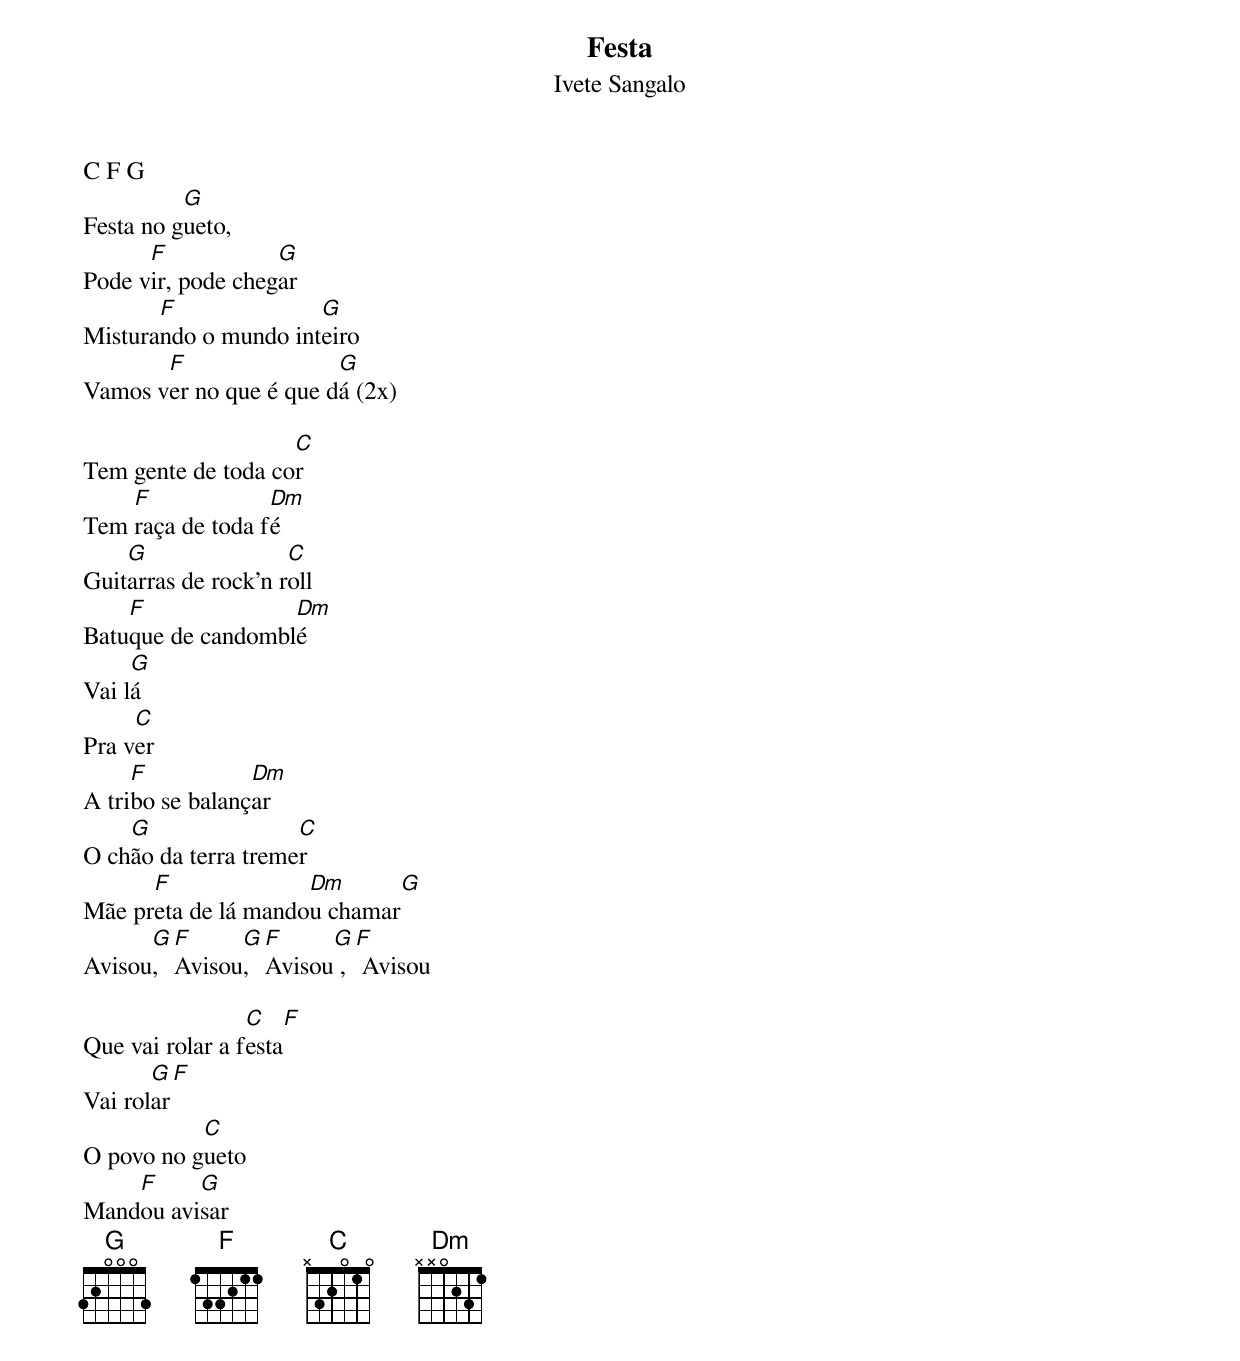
Festa
Ivete Sangalo

C F G
          G
Festa no gueto,
      F            G
Pode vir, pode chegar
       F              G
Misturando o mundo inteiro
       F                G
Vamos ver no que é que dá (2x)

                    C
Tem gente de toda cor
    F             Dm
Tem raça de toda fé
    G                C
Guitarras de rock'n roll
    F              Dm
Batuque de candomblé
     G
Vai lá
     C
Pra ver
     F           Dm
A tribo se balançar
    G                C
O chão da terra tremer
      F              Dm      G
Mãe preta de lá mandou chamar
      G F     G F     G F
Avisou, Avisou, Avisou , Avisou

                 C   F
Que vai rolar a festa
       G  F
Vai rolar
           C
O povo no gueto
    F     G
Mandou avisar
